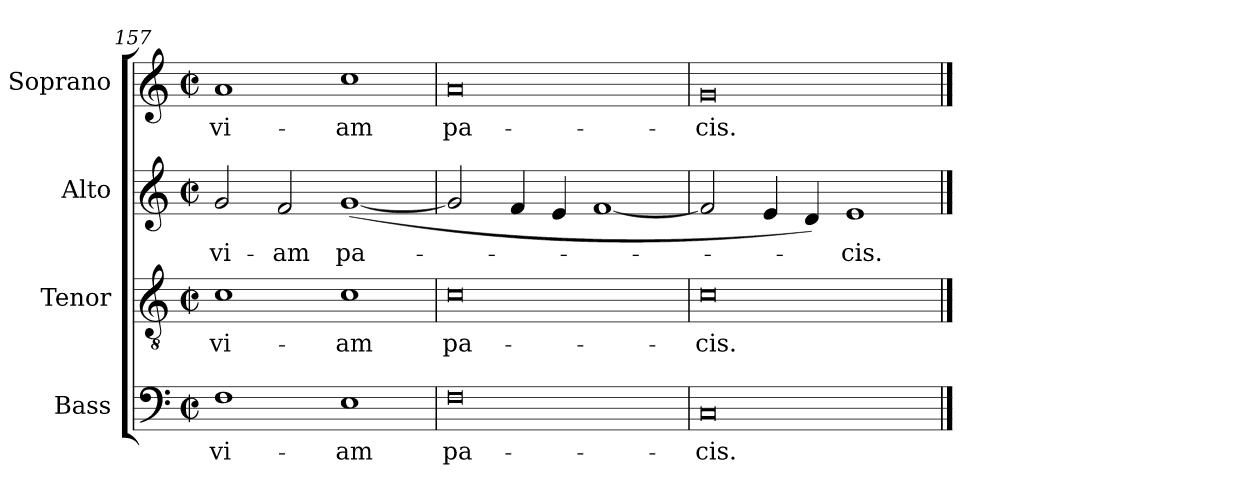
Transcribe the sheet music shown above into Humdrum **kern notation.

**kern	**text	**kern	**text	**kern	**text	**kern	**text
*part4	*part4	*part3	*part3	*part2	*part2	*part1	*part1
*staff4	*staff4	*staff3	*staff3	*staff2	*staff2	*staff1	*staff1
*I"Bass	*	*I"Tenor	*	*I"Alto	*	*I"Soprano	*
*I'B	*	*I'T	*	*I'A	*	*I'S	*
*clefF4	*	*clefGv2	*	*clefG2	*	*clefG2	*
*k[]	*	*k[]	*	*k[]	*	*k[]	*
*C:	*	*C:	*	*C:	*	*C:	*
*M4/2	*	*M4/2	*	*M4/2	*	*M4/2	*
*met(c|)	*	*met(c|)	*	*met(c|)	*	*met(c|)	*
=157	=157	=157	=157	=157	=157	=157	=157
!	!LO:LY:b	!	!LO:LY:b	!	!LO:LY:b	!	!LO:LY:b
1F	vi-	1c	vi-	2g	vi-	1a	vi-
!	!	!	!	!	!LO:LY:b	!	!
.	.	.	.	2f	-am	.	.
!	!LO:LY:b	!	!LO:LY:b	!	!LO:LY:b	!	!LO:LY:b
1E	-am	1c	-am	(<[1g	pa-	1cc	-am
=158	=158	=158	=158	=158	=158	=158	=158
!	!LO:LY:b	!	!LO:LY:b	!	!	!	!LO:LY:b
0F	pa-	0c	pa-	2g]	.	0a	pa-
.	.	.	.	4f	.	.	.
.	.	.	.	4e	.	.	.
.	.	.	.	[1f	.	.	.
=159	=159	=159	=159	=159	=159	=159	=159
!	!LO:LY:b	!	!LO:LY:b	!	!	!	!LO:LY:b
0C	-cis.	0c	-cis.	2f]	.	0g	-cis.
.	.	.	.	4e	.	.	.
.	.	.	.	4d)	.	.	.
!	!	!	!	!	!LO:LY:b	!	!
.	.	.	.	1e	cis.	.	.
==	==	==	==	==	==	==	==
*-	*-	*-	*-	*-	*-	*-	*-
